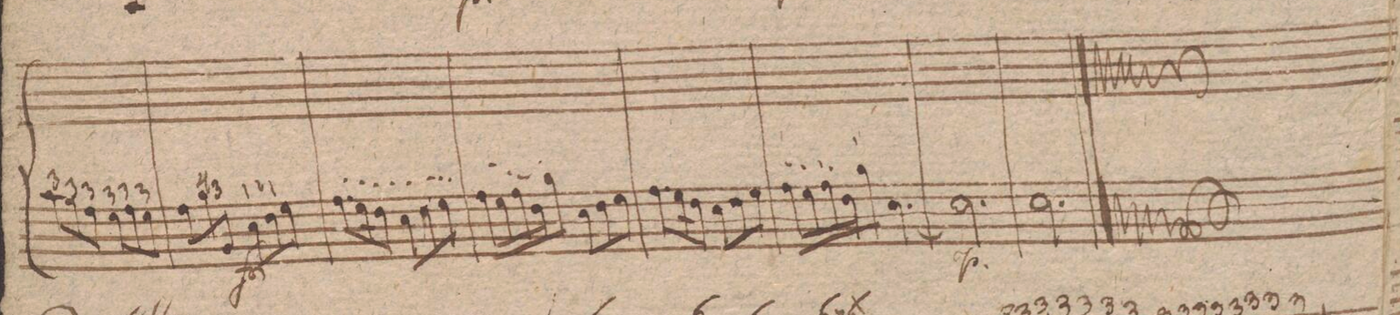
**kern	**fba
*I"Orgno	*
*clefF4	*
*k[f#c#g#d#]	*
*met(c)	*
*M6/8	*
8c#\L	3
8B\	3
8A\J	3
8G#\L	3
8A\	3
8G#\J	3
=299	=299
8A\L	.
8B\	4
8BB/J	3
8E\|L	.
8F#\|	.
8G#\|J	.
=300	=300
8.A\'L	.
16G#\'K	.
8F#\'J	.
8E\'L	.
8F#\'	.
8G#\'J	.
=301	=301
16A\'LL	.
16G#\'	.
16A\'	.
16F#\'J	.
8B\'J	.
8E\L	.
8F#\	.
8G#\J	.
=302	=302
8.A\L	.
16G#\K	.
8F#\J	.
8E\L	.
8F#\	.
8G#\J	.
=303	=303
16A\'LL	.
16G#\'	.
16A\'	.
16F#\'J	.
8B\'J	.
[<4.E\	.
=304	=304
2.E\]	.
=305	=305
2.E\	.
==	==
*-	*-
